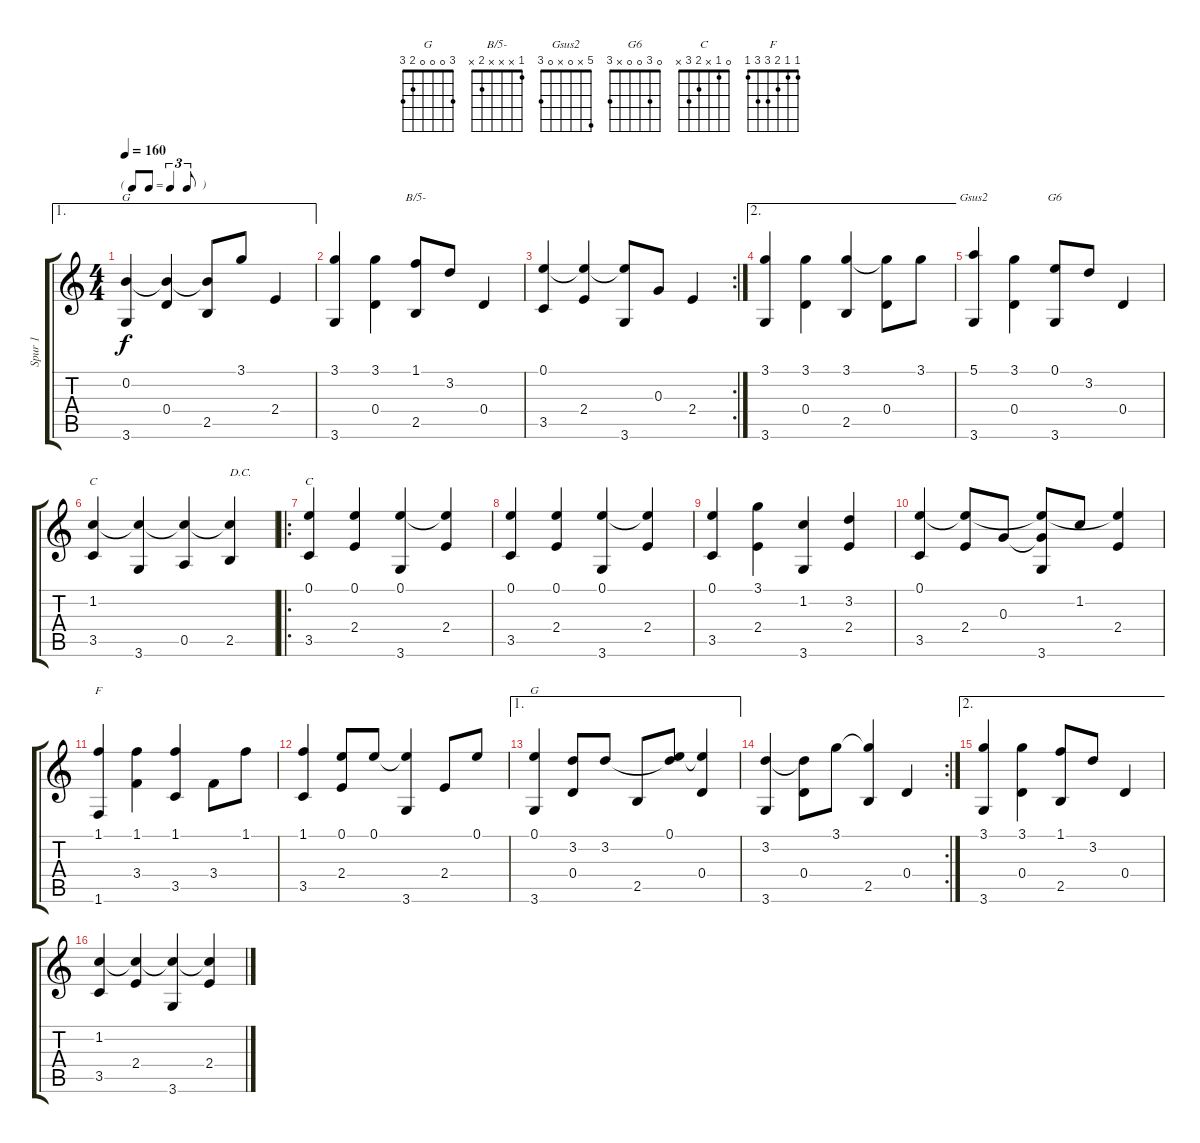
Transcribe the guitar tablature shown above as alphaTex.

\track ("Spur 1" "Spur 1") {instrument acousticguitarnylon}
\staff {score tabs}
\tuning (E4 B3 G3 D3 A2 E2) {hide}
\chord ("G" 3 0 0 x 2 3)
\chord ("B/5-" 1 x x x 2 x)
\chord ("Gsus2" 5 x 0 x 0 3)
\chord ("G6" 0 3 0 0 x 3)
\chord ("C" 0 1 0 2 3 x)
\chord ("C" 0 1 x 2 3 x)
\chord ("F" 1 1 2 3 3 1)
\chord ("G" 3 0 0 0 2 3)
\ae 1
\ts (4 4)
\tf triplet8th
\tempo 160
\clef g2
\ks c
(0.2 3.6).4{ch "G" dy f} (0.2{t} 0.4).4 (0.2{t} 2.5).8 3.1.8 2.4.4 |
(3.1 3.6).4 (3.1 0.4).4 (1.1 2.5).8{ch "B/5-"} 3.2.8 0.4.4 |
\rc 2
(0.1 3.5).4 (0.1{t} 2.4).4 (0.1{t} 3.6).8 0.3.8 2.4.4 |
\ae 2
(3.1 3.6).4 (3.1 0.4).4 (3.1 2.5).4 (3.1{t} 0.4).8 3.1.8 |
(5.1 3.6).4{ch "Gsus2"} (3.1 0.4).4 (0.1 3.6).8{ch "G6"} 3.2.8 0.4.4 |
(1.2 3.5).4{ch "C"} (1.2{t} 3.6).4 (1.2{t} 0.5).4 (1.2{t} 2.5).4{txt "D.C."} |
\ro
(0.1 3.5).4{ch "C"} (0.1 2.4).4 (0.1 3.6).4 (0.1{t} 2.4).4 |
(0.1 3.5).4 (0.1 2.4).4 (0.1 3.6).4 (0.1{t} 2.4).4 |
(0.1 3.5).4 (3.1 2.4).4 (1.2 3.6).4 (3.2 2.4).4 |
(0.1 3.5).4 (0.1{t} 2.4).8 0.3.8 (0.1{t} 0.3{t} 3.6).8 1.2.8 (0.1{t} 2.4).4 |
(1.1 1.6).4{ch "F"} (1.1 3.4).4 (1.1 3.5).4 3.4.8 1.1.8 |
(1.1 3.5).4 (0.1 2.4).8 0.1.8 (0.1{t} 3.6).4 2.4.8 0.1.8 |
\ae 1
(0.1 3.6).4{ch "G"} (3.2 0.4).8 3.2.8 2.5.8 (0.1 3.2{t}).8 (0.1{t} 0.4).4 |
\rc 2
(3.2 3.6).4 (3.2{t} 0.4).8 3.1.8 (3.1{t} 2.5).4 0.4.4 |
\ae 2
(3.1 3.6).4 (3.1 0.4).4 (1.1 2.5).8 3.2.8 0.4.4 |
(1.2 3.5).4 (1.2{t} 2.4).4 (1.2{t} 3.6).4 (1.2{t} 2.4).4
